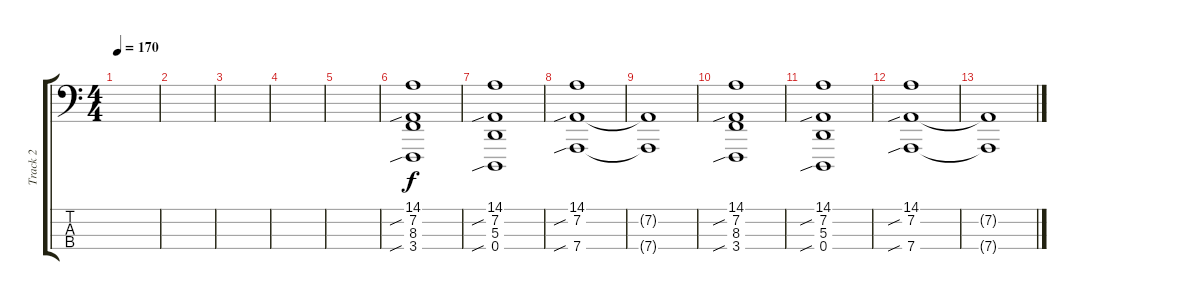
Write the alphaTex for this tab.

\track ("Track 2" "Track 2") {instrument pizzicatostrings}
\staff {score tabs}
\tuning (G2 D2 A1 D1) {hide}
\ts (4 4)
\tempo 170
\clef f4
\ks c
|
|
|
|
|
(14.1 7.2{sib} 8.3 3.4{sib}).1 |
(14.1 7.2{sib} 5.3 0.4{sib}).1 |
(14.1 7.2{sib} 7.4{sib}).1 |
(7.2{t} 7.4{t}).1 |
(14.1 7.2{sib} 8.3 3.4{sib}).1 |
(14.1 7.2{sib} 5.3 0.4{sib}).1 |
(14.1 7.2{sib} 7.4{sib}).1 |
(7.2{t} 7.4{t}).1
